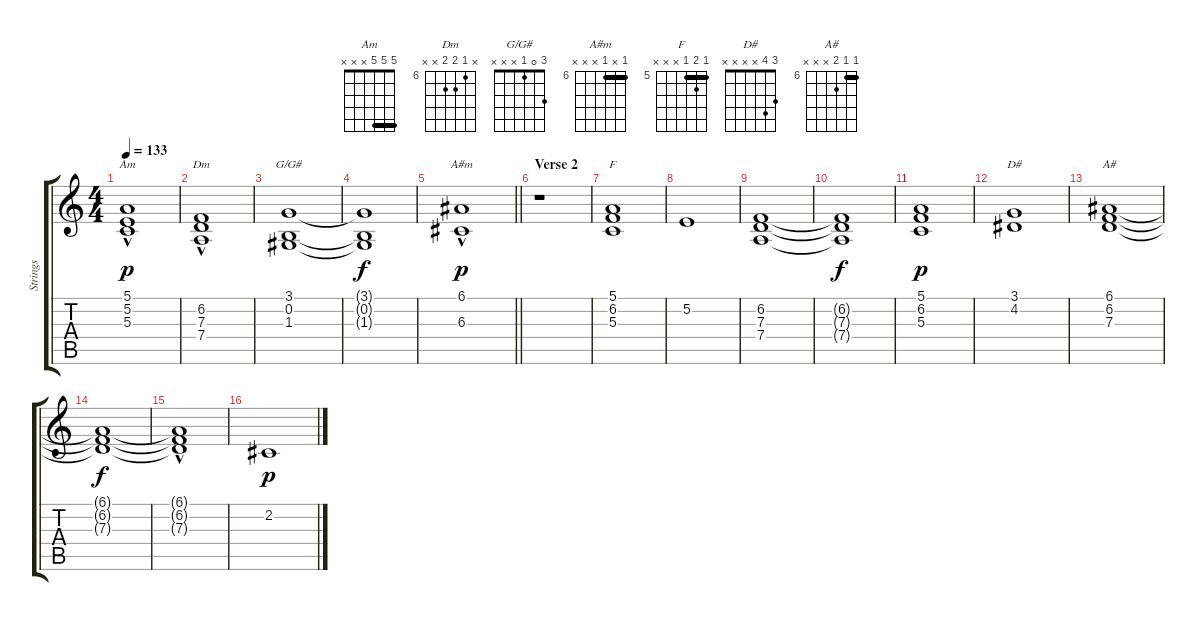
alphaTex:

\track ("Strings" "Strings") {instrument stringensemble2}
\staff {score tabs}
\tuning (E4 B3 G3 D3 A2 E2) {hide}
\chord ("Am" 5 5 5 x x x) {barre 5}
\chord ("Dm" x 6 7 7 x x) {firstfret 6}
\chord ("G/G#" 3 0 1 x x x)
\chord ("A#m" 6 x 6 x x x) {firstfret 6 barre 6}
\chord ("F" 5 6 5 x x x) {firstfret 5 barre 5}
\chord ("D#" 3 4 x x x x)
\chord ("A#" 6 6 7 x x x) {firstfret 6 barre 6}
\ts (4 4)
\tempo 133
\clef g2
\ks c
(5.1 5.2{hac} 5.3{hac}).1{ch "Am" dy p} |
(6.2 7.3 7.4{hac}).1{ch "Dm"} |
(3.1 0.2 1.3).1{ch "G/G#"} |
(3.1{t} 0.2{t} 1.3{t}).1{dy f} |
\barLineRight lightlight
(6.1 6.3{hac}).1{ch "A#m" dy p} |
\section ("" "Verse 2")
r.1 |
(5.1 6.2 5.3).1{ch "F"} |
5.2.1 |
(6.2 7.3 7.4).1 |
(6.2{t} 7.3{t} 7.4{t}).1{dy f} |
(5.1 6.2 5.3).1{dy p} |
(3.1 4.2).1{ch "D#"} |
(6.1 6.2 7.3).1{ch "A#"} |
(6.1{t} 6.2{t} 7.3{t}).1{dy f} |
(6.1{t} 6.2{t} 7.3{hac t}).1 |
2.2.1{dy p}
